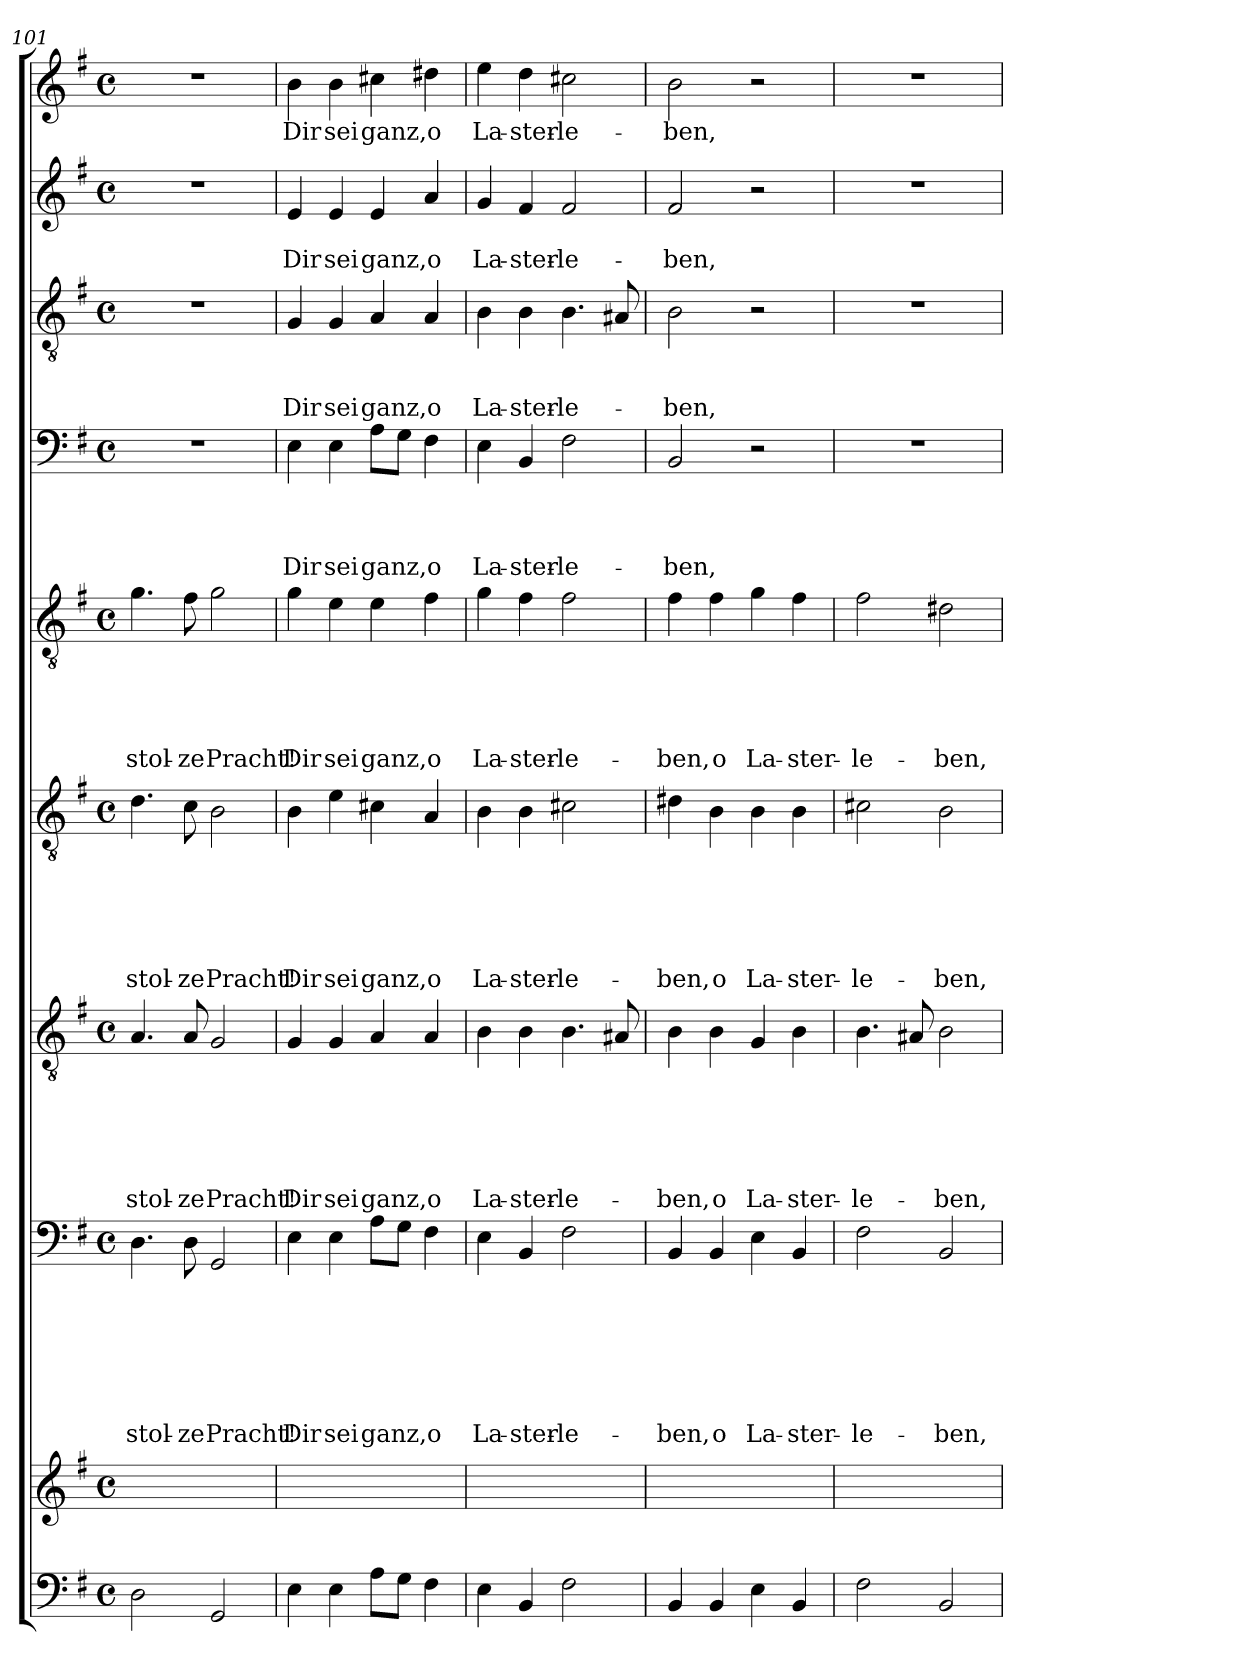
**kern	**kern	**kern	**text	**text	**text	**text	**text	**text	**text	**kern	**text	**text	**text	**text	**text	**text	**kern	**text	**text	**text	**text	**text	**text	**kern	**text	**text	**text	**text	**text	**kern	**text	**text	**text	**text	**kern	**text	**text	**text	**kern	**text	**text	**kern	**text
*part10	*part9	*part8	*part8	*part8	*part8	*part8	*part8	*part8	*part8	*part7	*part7	*part7	*part7	*part7	*part7	*part7	*part6	*part6	*part6	*part6	*part6	*part6	*part6	*part5	*part5	*part5	*part5	*part5	*part5	*part4	*part4	*part4	*part4	*part4	*part3	*part3	*part3	*part3	*part2	*part2	*part2	*part1	*part1
*staff10	*staff9	*staff8	*staff8	*staff8	*staff8	*staff8	*staff8	*staff8	*staff8	*staff7	*staff7	*staff7	*staff7	*staff7	*staff7	*staff7	*staff6	*staff6	*staff6	*staff6	*staff6	*staff6	*staff6	*staff5	*staff5	*staff5	*staff5	*staff5	*staff5	*staff4	*staff4	*staff4	*staff4	*staff4	*staff3	*staff3	*staff3	*staff3	*staff2	*staff2	*staff2	*staff1	*staff1
!!LO:PB:g=z
*clefF4	*clefG2	*clefF4	*	*	*	*	*	*	*	*clefGv2	*	*	*	*	*	*	*clefGv2	*	*	*	*	*	*	*clefGv2	*	*	*	*	*	*clefF4	*	*	*	*	*clefGv2	*	*	*	*clefG2	*	*	*clefG2	*
*k[f#]	*k[f#]	*k[f#]	*	*	*	*	*	*	*	*k[f#]	*	*	*	*	*	*	*k[f#]	*	*	*	*	*	*	*k[f#]	*	*	*	*	*	*k[f#]	*	*	*	*	*k[f#]	*	*	*	*k[f#]	*	*	*k[f#]	*
*G:	*G:	*G:	*	*	*	*	*	*	*	*G:	*	*	*	*	*	*	*G:	*	*	*	*	*	*	*G:	*	*	*	*	*	*G:	*	*	*	*	*G:	*	*	*	*G:	*	*	*G:	*
*M4/4	*M4/4	*M4/4	*	*	*	*	*	*	*	*M4/4	*	*	*	*	*	*	*M4/4	*	*	*	*	*	*	*M4/4	*	*	*	*	*	*M4/4	*	*	*	*	*M4/4	*	*	*	*M4/4	*	*	*M4/4	*
*met(c)	*met(c)	*met(c)	*	*	*	*	*	*	*	*met(c)	*	*	*	*	*	*	*met(c)	*	*	*	*	*	*	*met(c)	*	*	*	*	*	*met(c)	*	*	*	*	*met(c)	*	*	*	*met(c)	*	*	*met(c)	*
=101	=101	=101	=101	=101	=101	=101	=101	=101	=101	=101	=101	=101	=101	=101	=101	=101	=101	=101	=101	=101	=101	=101	=101	=101	=101	=101	=101	=101	=101	=101	=101	=101	=101	=101	=101	=101	=101	=101	=101	=101	=101	=101	=101
!	!	!	!	!	!	!	!	!	!LO:LY:b	!	!	!	!	!	!	!LO:LY:b	!	!	!	!	!	!	!LO:LY:b	!	!	!	!	!	!LO:LY:b	!	!	!	!	!	!	!	!	!	!	!	!	!	!
2D\	1ryy	4.D\	.	.	.	.	.	.	stol-	4.A/	.	.	.	.	.	stol-	4.d\	.	.	.	.	.	stol-	4.g\	.	.	.	.	stol-	1r	.	.	.	.	1r	.	.	.	1r	.	.	1r	.
!	!	!	!	!	!	!	!	!	!LO:LY:b	!	!	!	!	!	!	!LO:LY:b	!	!	!	!	!	!	!LO:LY:b	!	!	!	!	!	!LO:LY:b	!	!	!	!	!	!	!	!	!	!	!	!	!	!
.	.	8D\	.	.	.	.	.	.	-ze	8A/	.	.	.	.	.	-ze	8c\	.	.	.	.	.	-ze	8f#\	.	.	.	.	-ze	.	.	.	.	.	.	.	.	.	.	.	.	.	.
!	!	!	!	!	!	!	!	!	!LO:LY:b	!	!	!	!	!	!	!LO:LY:b	!	!	!	!	!	!	!LO:LY:b	!	!	!	!	!	!LO:LY:b	!	!	!	!	!	!	!	!	!	!	!	!	!	!
2GG/	.	2GG/	.	.	.	.	.	.	Pracht!	2G/	.	.	.	.	.	Pracht!	2B\	.	.	.	.	.	Pracht!	2g\	.	.	.	.	Pracht!	.	.	.	.	.	.	.	.	.	.	.	.	.	.
=102	=102	=102	=102	=102	=102	=102	=102	=102	=102	=102	=102	=102	=102	=102	=102	=102	=102	=102	=102	=102	=102	=102	=102	=102	=102	=102	=102	=102	=102	=102	=102	=102	=102	=102	=102	=102	=102	=102	=102	=102	=102	=102	=102
!	!	!	!	!	!	!	!	!	!LO:LY:b	!	!	!	!	!	!	!LO:LY:b	!	!	!	!	!	!	!LO:LY:b	!	!	!	!	!	!LO:LY:b	!	!	!	!	!LO:LY:b	!	!	!	!LO:LY:b	!	!	!LO:LY:b	!	!LO:LY:b
4E\	1ryy	4E\	.	.	.	.	.	.	Dir	4G/	.	.	.	.	.	Dir	4B\	.	.	.	.	.	Dir	4g\	.	.	.	.	Dir	4E\	.	.	.	Dir	4G/	.	.	Dir	4e/	.	Dir	4b\	Dir
!	!	!	!	!	!	!	!	!	!LO:LY:b	!	!	!	!	!	!	!LO:LY:b	!	!	!	!	!	!	!LO:LY:b	!	!	!	!	!	!LO:LY:b	!	!	!	!	!LO:LY:b	!	!	!	!LO:LY:b	!	!	!LO:LY:b	!	!LO:LY:b
4E\	.	4E\	.	.	.	.	.	.	sei	4G/	.	.	.	.	.	sei	4e\	.	.	.	.	.	sei	4e\	.	.	.	.	sei	4E\	.	.	.	sei	4G/	.	.	sei	4e/	.	sei	4b\	sei
!	!	!	!	!	!	!	!	!	!LO:LY:b	!	!	!	!	!	!	!LO:LY:b	!	!	!	!	!	!	!LO:LY:b	!	!	!	!	!	!LO:LY:b	!	!	!	!	!LO:LY:b	!	!	!	!LO:LY:b	!	!	!LO:LY:b	!	!LO:LY:b
8A\L	.	8A\L	.	.	.	.	.	.	ganz,	4A/	.	.	.	.	.	ganz,	4c#X\	.	.	.	.	.	ganz,	4e\	.	.	.	.	ganz,	8A\L	.	.	.	ganz,	4A/	.	.	ganz,	4e/	.	ganz,	4cc#X\	ganz,
8G\J	.	8G\J	.	.	.	.	.	.	.	.	.	.	.	.	.	.	.	.	.	.	.	.	.	.	.	.	.	.	.	8G\J	.	.	.	.	.	.	.	.	.	.	.	.	.
!	!	!	!	!	!	!	!	!	!LO:LY:b	!	!	!	!	!	!	!LO:LY:b	!	!	!	!	!	!	!LO:LY:b	!	!	!	!	!	!LO:LY:b	!	!	!	!	!LO:LY:b	!	!	!	!LO:LY:b	!	!	!LO:LY:b	!	!LO:LY:b
4F#\	.	4F#\	.	.	.	.	.	.	o	4A/	.	.	.	.	.	o	4A/	.	.	.	.	.	o	4f#\	.	.	.	.	o	4F#\	.	.	.	o	4A/	.	.	o	4a/	.	o	4dd#X\	o
=103	=103	=103	=103	=103	=103	=103	=103	=103	=103	=103	=103	=103	=103	=103	=103	=103	=103	=103	=103	=103	=103	=103	=103	=103	=103	=103	=103	=103	=103	=103	=103	=103	=103	=103	=103	=103	=103	=103	=103	=103	=103	=103	=103
!	!	!	!	!	!	!	!	!	!LO:LY:b	!	!	!	!	!	!	!LO:LY:b	!	!	!	!	!	!	!LO:LY:b	!	!	!	!	!	!LO:LY:b	!	!	!	!	!LO:LY:b	!	!	!	!LO:LY:b	!	!	!LO:LY:b	!	!LO:LY:b
4E\	1ryy	4E\	.	.	.	.	.	.	La-	4B\	.	.	.	.	.	La-	4B\	.	.	.	.	.	La-	4g\	.	.	.	.	La-	4E\	.	.	.	La-	4B\	.	.	La-	4g/	.	La-	4ee\	La-
!	!	!	!	!	!	!	!	!	!LO:LY:b	!	!	!	!	!	!	!LO:LY:b	!	!	!	!	!	!	!LO:LY:b	!	!	!	!	!	!LO:LY:b	!	!	!	!	!LO:LY:b	!	!	!	!LO:LY:b	!	!	!LO:LY:b	!	!LO:LY:b
4BB/	.	4BB/	.	.	.	.	.	.	-ster-	4B\	.	.	.	.	.	-ster-	4B\	.	.	.	.	.	-ster-	4f#\	.	.	.	.	-ster-	4BB/	.	.	.	-ster-	4B\	.	.	-ster-	4f#/	.	-ster-	4dd\	-ster-
!	!	!	!	!	!	!	!	!	!LO:LY:b	!	!	!	!	!	!	!LO:LY:b	!	!	!	!	!	!	!LO:LY:b	!	!	!	!	!	!LO:LY:b	!	!	!	!	!LO:LY:b	!	!	!	!LO:LY:b	!	!	!LO:LY:b	!	!LO:LY:b
2F#\	.	2F#\	.	.	.	.	.	.	-le-	4.B\	.	.	.	.	.	-le-	2c#X\	.	.	.	.	.	-le-	2f#\	.	.	.	.	-le-	2F#\	.	.	.	-le-	4.B\	.	.	-le-	2f#/	.	-le-	2cc#X\	-le-
.	.	.	.	.	.	.	.	.	.	8A#X/	.	.	.	.	.	.	.	.	.	.	.	.	.	.	.	.	.	.	.	.	.	.	.	.	8A#X/	.	.	.	.	.	.	.	.
=104	=104	=104	=104	=104	=104	=104	=104	=104	=104	=104	=104	=104	=104	=104	=104	=104	=104	=104	=104	=104	=104	=104	=104	=104	=104	=104	=104	=104	=104	=104	=104	=104	=104	=104	=104	=104	=104	=104	=104	=104	=104	=104	=104
!	!	!	!	!	!	!	!	!	!LO:LY:b	!	!	!	!	!	!	!LO:LY:b	!	!	!	!	!	!	!LO:LY:b	!	!	!	!	!	!LO:LY:b	!	!	!	!	!LO:LY:b	!	!	!	!LO:LY:b	!	!	!LO:LY:b	!	!LO:LY:b
4BB/	1ryy	4BB/	.	.	.	.	.	.	-ben,	4B\	.	.	.	.	.	-ben,	4d#X\	.	.	.	.	.	-ben,	4f#\	.	.	.	.	-ben,	2BB/	.	.	.	-ben,	2B\	.	.	-ben,	2f#/	.	-ben,	2b\	-ben,
!	!	!	!	!	!	!	!	!	!LO:LY:b	!	!	!	!	!	!	!LO:LY:b	!	!	!	!	!	!	!LO:LY:b	!	!	!	!	!	!LO:LY:b	!	!	!	!	!	!	!	!	!	!	!	!	!	!
4BB/	.	4BB/	.	.	.	.	.	.	o	4B\	.	.	.	.	.	o	4B\	.	.	.	.	.	o	4f#\	.	.	.	.	o	.	.	.	.	.	.	.	.	.	.	.	.	.	.
!	!	!	!	!	!	!	!	!	!LO:LY:b	!	!	!	!	!	!	!LO:LY:b	!	!	!	!	!	!	!LO:LY:b	!	!	!	!	!	!LO:LY:b	!	!	!	!	!	!	!	!	!	!	!	!	!	!
4E\	.	4E\	.	.	.	.	.	.	La-	4G/	.	.	.	.	.	La-	4B\	.	.	.	.	.	La-	4g\	.	.	.	.	La-	2r	.	.	.	.	2r	.	.	.	2r	.	.	2r	.
!	!	!	!	!	!	!	!	!	!LO:LY:b	!	!	!	!	!	!	!LO:LY:b	!	!	!	!	!	!	!LO:LY:b	!	!	!	!	!	!LO:LY:b	!	!	!	!	!	!	!	!	!	!	!	!	!	!
4BB/	.	4BB/	.	.	.	.	.	.	-ster-	4B\	.	.	.	.	.	-ster-	4B\	.	.	.	.	.	-ster-	4f#\	.	.	.	.	-ster-	.	.	.	.	.	.	.	.	.	.	.	.	.	.
=105	=105	=105	=105	=105	=105	=105	=105	=105	=105	=105	=105	=105	=105	=105	=105	=105	=105	=105	=105	=105	=105	=105	=105	=105	=105	=105	=105	=105	=105	=105	=105	=105	=105	=105	=105	=105	=105	=105	=105	=105	=105	=105	=105
!	!	!	!	!	!	!	!	!	!LO:LY:b	!	!	!	!	!	!	!LO:LY:b	!	!	!	!	!	!	!LO:LY:b	!	!	!	!	!	!LO:LY:b	!	!	!	!	!	!	!	!	!	!	!	!	!	!
2F#\	1ryy	2F#\	.	.	.	.	.	.	-le-	4.B\	.	.	.	.	.	-le-	2c#X\	.	.	.	.	.	-le-	2f#\	.	.	.	.	-le-	1r	.	.	.	.	1r	.	.	.	1r	.	.	1r	.
.	.	.	.	.	.	.	.	.	.	8A#X/	.	.	.	.	.	.	.	.	.	.	.	.	.	.	.	.	.	.	.	.	.	.	.	.	.	.	.	.	.	.	.	.	.
!	!	!	!	!	!	!	!	!	!LO:LY:b	!	!	!	!	!	!	!LO:LY:b	!	!	!	!	!	!	!LO:LY:b	!	!	!	!	!	!LO:LY:b	!	!	!	!	!	!	!	!	!	!	!	!	!	!
2BB/	.	2BB/	.	.	.	.	.	.	-ben,	2B\	.	.	.	.	.	-ben,	2B\	.	.	.	.	.	-ben,	2d#X\	.	.	.	.	-ben,	.	.	.	.	.	.	.	.	.	.	.	.	.	.
=	=	=	=	=	=	=	=	=	=	=	=	=	=	=	=	=	=	=	=	=	=	=	=	=	=	=	=	=	=	=	=	=	=	=	=	=	=	=	=	=	=	=	=
*-	*-	*-	*-	*-	*-	*-	*-	*-	*-	*-	*-	*-	*-	*-	*-	*-	*-	*-	*-	*-	*-	*-	*-	*-	*-	*-	*-	*-	*-	*-	*-	*-	*-	*-	*-	*-	*-	*-	*-	*-	*-	*-	*-
